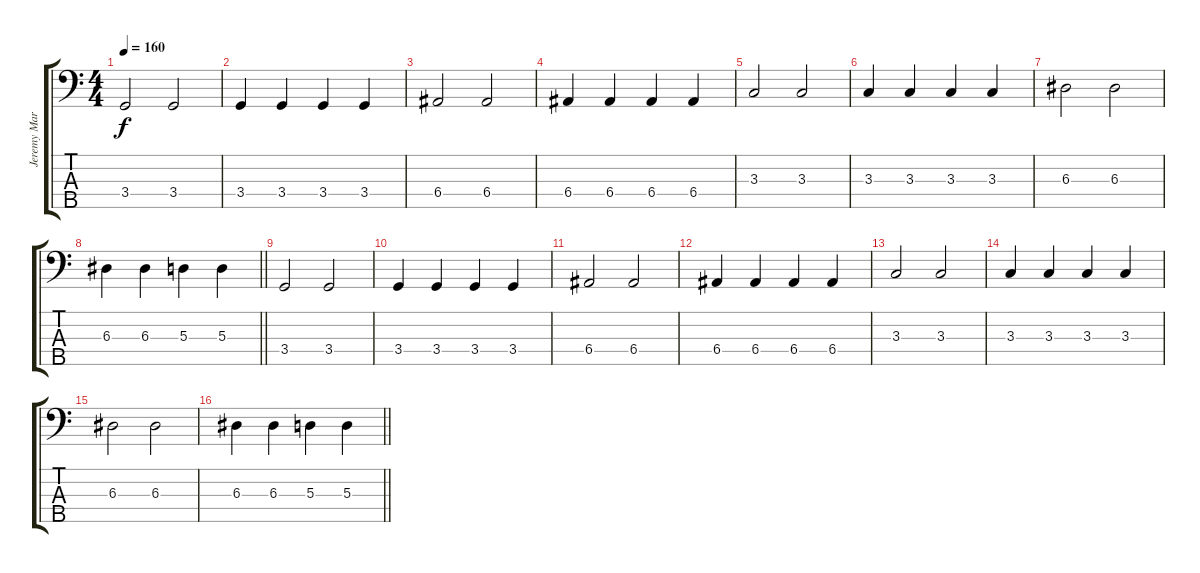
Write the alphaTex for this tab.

\track ("Jeremy Marshall" "Jeremy Mar") {instrument electricbassfinger}
\staff {score tabs}
\tuning (G2 D2 A1 E1 B0) {hide}
\ts (4 4)
\tempo 160
\clef f4
\ks c
3.4.2{dy f} 3.4.2 |
3.4.4 3.4.4 3.4.4 3.4.4 |
6.4.2 6.4.2 |
6.4.4 6.4.4 6.4.4 6.4.4 |
3.3.2 3.3.2 |
3.3.4 3.3.4 3.3.4 3.3.4 |
6.3.2 6.3.2 |
\barLineRight lightlight
6.3.4 6.3.4 5.3.4 5.3.4 |
3.4.2{volume 16} 3.4.2 |
3.4.4 3.4.4 3.4.4 3.4.4 |
6.4.2 6.4.2 |
6.4.4 6.4.4 6.4.4 6.4.4 |
3.3.2 3.3.2 |
3.3.4 3.3.4 3.3.4 3.3.4 |
6.3.2 6.3.2 |
\barLineRight lightlight
6.3.4 6.3.4 5.3.4 5.3.4
